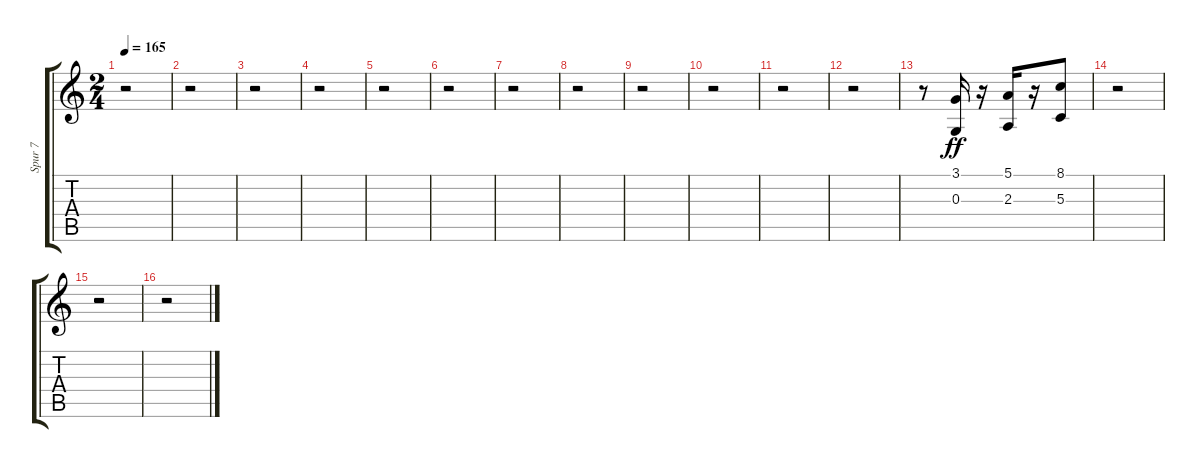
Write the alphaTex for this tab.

\track ("Spur 7" "Spur 7") {instrument brasssection}
\staff {score tabs}
\tuning (E4 B3 G3 D3 A2 E2) {hide}
\ts (2 4)
\tempo 165
\clef g2
\ks c
r.2{dy ff} |
r.2 |
r.2 |
r.2 |
r.2 |
r.2 |
r.2 |
r.2 |
r.2 |
r.2 |
r.2 |
r.2 |
r.8 (3.1 0.3).16 r.16 (5.1 2.3).16 r.16 (8.1 5.3).8 |
r.2 |
r.2 |
r.2
